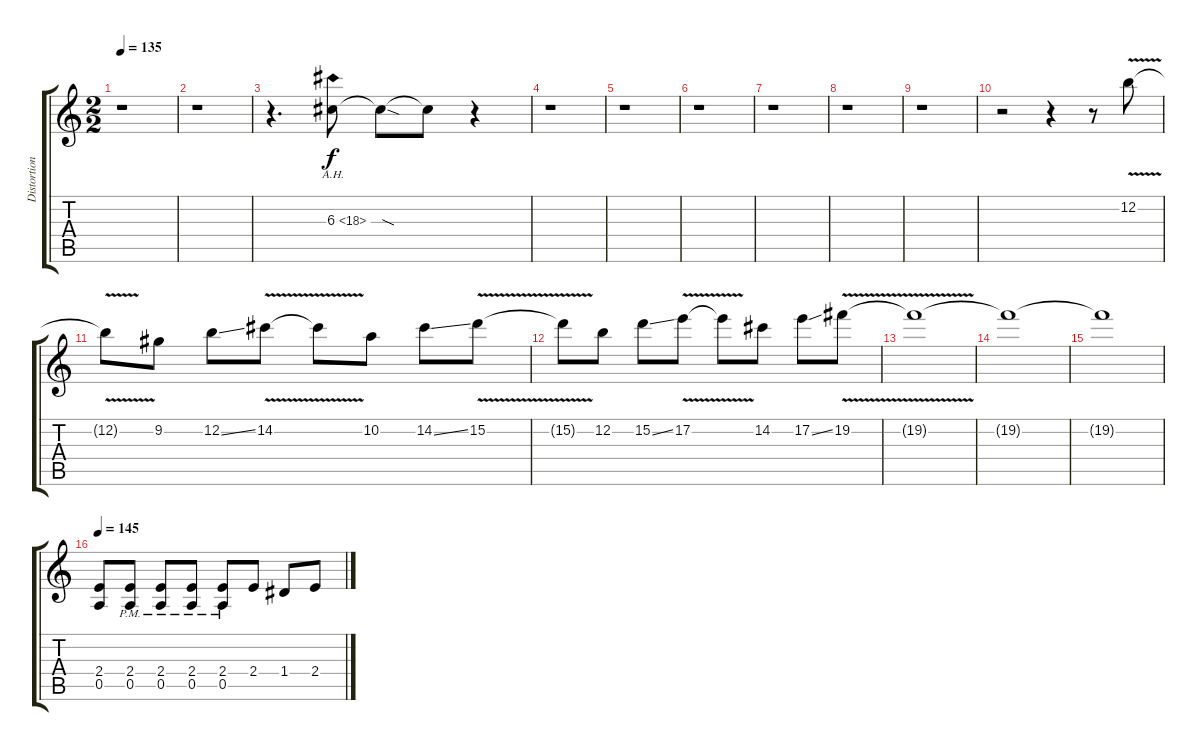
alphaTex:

\track ("Distortion Rhythm Guitar" "Distortion") {instrument distortionguitar}
\staff {score tabs}
\tuning (E4 B3 G3 D3 A2 E2) {hide}
\ts (2 2)
\tempo 135
\clef g2
\ks c
r.1{dy f} |
r.1 |
r.4{d} 6.3{ah 12}.8{volume 8 balance 8} 6.3{sod t}.8 6.3{t}.8 r.4 |
r.1 |
r.1 |
r.1 |
r.1 |
r.1 |
r.1 |
r.2 r.4 r.8 12.2{v}.8{balance 10} |
12.2{t}.8 9.2.8 12.2{ss}.8 14.2{v}.8 14.2{t}.8 10.2.8 14.2{ss}.8 15.2{v}.8 |
15.2{t}.8 12.2.8 15.2{ss}.8 17.2{v}.8 17.2{t}.8 14.2.8 17.2{ss}.8 19.2{v}.8 |
19.2{t}.1 |
19.2{t}.1 |
19.2{t}.1 |
\tempo 145
(2.4 0.5).8 (2.4{pm} 0.5{pm}).8 (2.4{pm} 0.5{pm}).8 (2.4{pm} 0.5{pm}).8 (2.4{pm} 0.5{pm}).8 2.4.8 1.4.8 2.4.8
